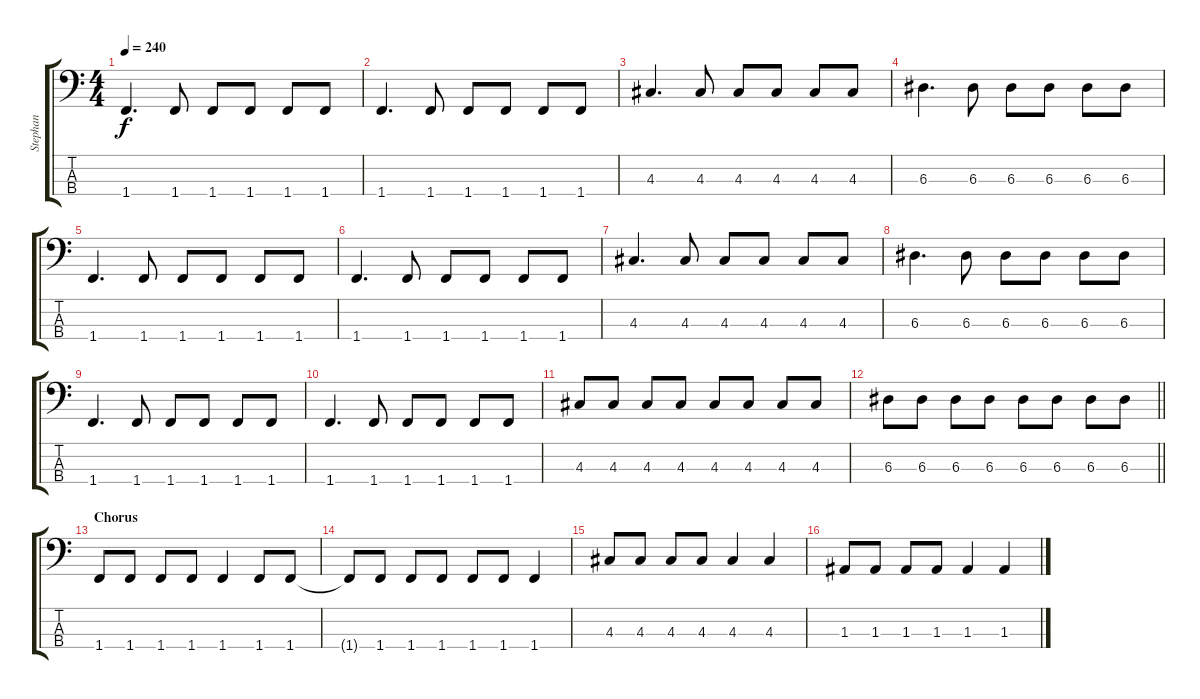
\track ("Stephan" "Stephan") {instrument electricbasspick}
\staff {score tabs}
\tuning (G2 D2 A1 E1) {hide}
\ts (4 4)
\tempo 240
\clef f4
\ks c
1.4.4{d dy f} 1.4.8 1.4.8 1.4.8 1.4.8 1.4.8 |
1.4.4{d} 1.4.8 1.4.8 1.4.8 1.4.8 1.4.8 |
4.3.4{d} 4.3.8 4.3.8 4.3.8 4.3.8 4.3.8 |
6.3.4{d} 6.3.8 6.3.8 6.3.8 6.3.8 6.3.8 |
1.4.4{d} 1.4.8 1.4.8 1.4.8 1.4.8 1.4.8 |
1.4.4{d} 1.4.8 1.4.8 1.4.8 1.4.8 1.4.8 |
4.3.4{d} 4.3.8 4.3.8 4.3.8 4.3.8 4.3.8 |
6.3.4{d} 6.3.8 6.3.8 6.3.8 6.3.8 6.3.8 |
1.4.4{d} 1.4.8 1.4.8 1.4.8 1.4.8 1.4.8 |
1.4.4{d} 1.4.8 1.4.8 1.4.8 1.4.8 1.4.8 |
4.3.8 4.3.8 4.3.8 4.3.8 4.3.8 4.3.8 4.3.8 4.3.8 |
\barLineRight lightlight
6.3.8 6.3.8 6.3.8 6.3.8 6.3.8 6.3.8 6.3.8 6.3.8 |
\section ("" "Chorus")
1.4.8 1.4.8 1.4.8 1.4.8 1.4.4 1.4.8 1.4.8 |
1.4{t}.8 1.4.8 1.4.8 1.4.8 1.4.8 1.4.8 1.4.4 |
4.3.8 4.3.8 4.3.8 4.3.8 4.3.4 4.3.4 |
1.3.8 1.3.8 1.3.8 1.3.8 1.3.4 1.3.4
